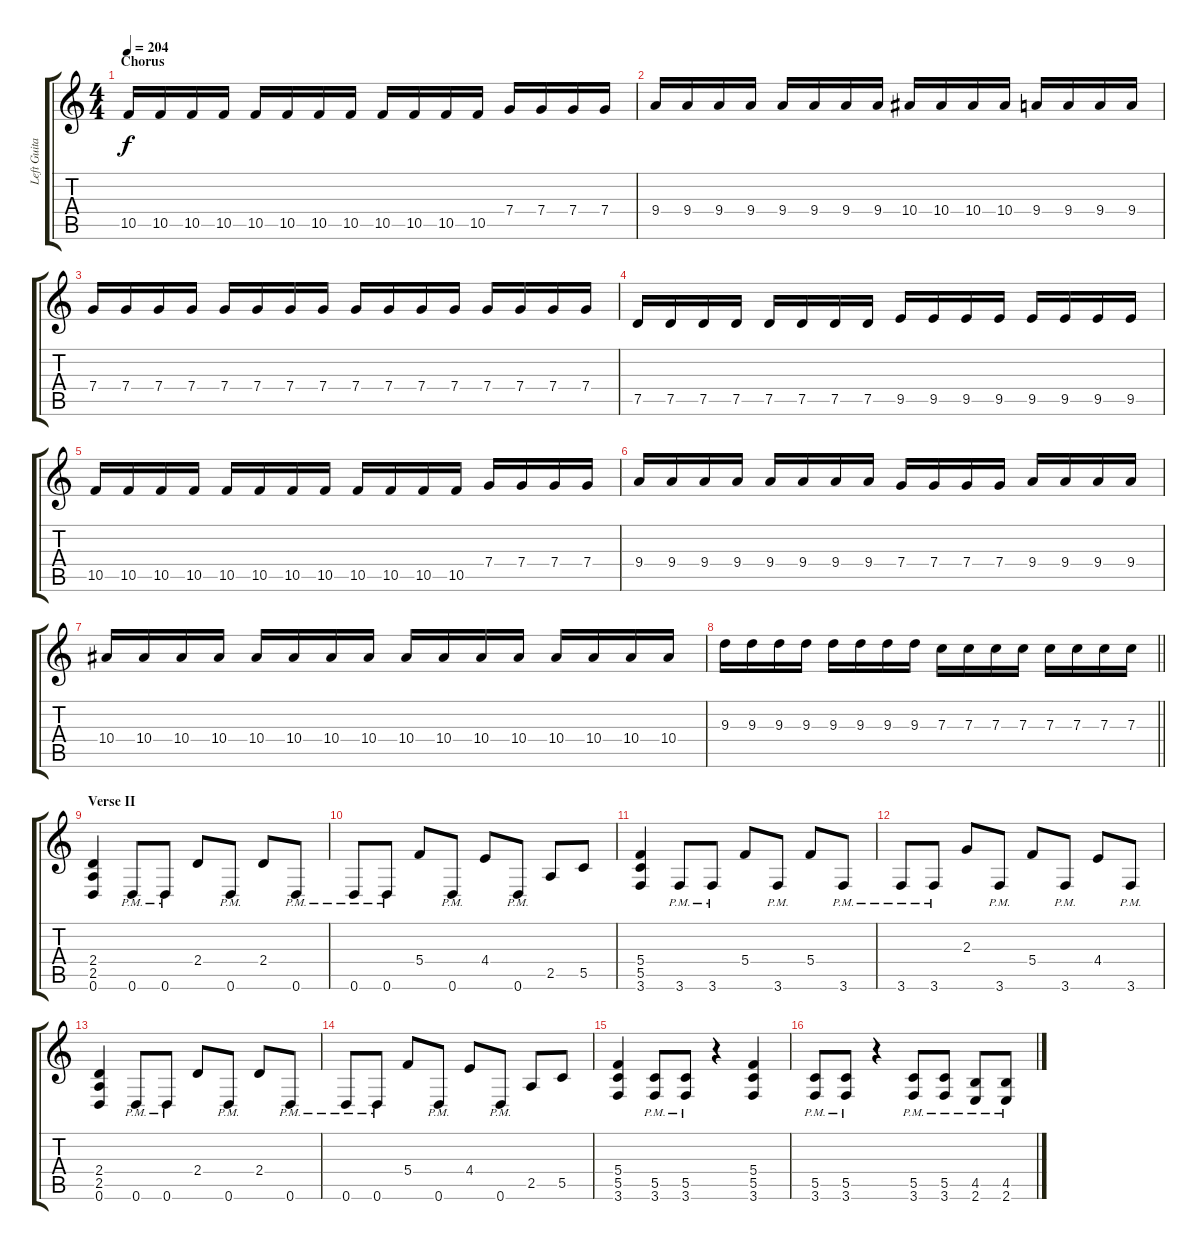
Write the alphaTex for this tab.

\track ("Left Guitar" "Left Guita") {instrument distortionguitar}
\staff {score tabs}
\tuning (D4 A3 F3 C3 G2 D2) {hide}
\ts (4 4)
\section ("" "Chorus")
\tempo 204
\clef g2
\ks c
10.5.16{dy f} 10.5.16 10.5.16 10.5.16 10.5.16 10.5.16 10.5.16 10.5.16 10.5.16 10.5.16 10.5.16 10.5.16 7.4.16 7.4.16 7.4.16 7.4.16 |
9.4.16 9.4.16 9.4.16 9.4.16 9.4.16 9.4.16 9.4.16 9.4.16 10.4.16 10.4.16 10.4.16 10.4.16 9.4.16 9.4.16 9.4.16 9.4.16 |
7.4.16 7.4.16 7.4.16 7.4.16 7.4.16 7.4.16 7.4.16 7.4.16 7.4.16 7.4.16 7.4.16 7.4.16 7.4.16 7.4.16 7.4.16 7.4.16 |
7.5.16 7.5.16 7.5.16 7.5.16 7.5.16 7.5.16 7.5.16 7.5.16 9.5.16 9.5.16 9.5.16 9.5.16 9.5.16 9.5.16 9.5.16 9.5.16 |
10.5.16 10.5.16 10.5.16 10.5.16 10.5.16 10.5.16 10.5.16 10.5.16 10.5.16 10.5.16 10.5.16 10.5.16 7.4.16 7.4.16 7.4.16 7.4.16 |
9.4.16 9.4.16 9.4.16 9.4.16 9.4.16 9.4.16 9.4.16 9.4.16 7.4.16 7.4.16 7.4.16 7.4.16 9.4.16 9.4.16 9.4.16 9.4.16 |
10.4.16 10.4.16 10.4.16 10.4.16 10.4.16 10.4.16 10.4.16 10.4.16 10.4.16 10.4.16 10.4.16 10.4.16 10.4.16 10.4.16 10.4.16 10.4.16 |
\barLineRight lightlight
9.3.16 9.3.16 9.3.16 9.3.16 9.3.16 9.3.16 9.3.16 9.3.16 7.3.16 7.3.16 7.3.16 7.3.16 7.3.16 7.3.16 7.3.16 7.3.16 |
\section ("" "Verse II")
(2.4 2.5 0.6).4 0.6{pm}.8 0.6{pm}.8 2.4.8 0.6{pm}.8 2.4.8 0.6{pm}.8 |
0.6{pm}.8 0.6{pm}.8 5.4.8 0.6{pm}.8 4.4.8 0.6{pm}.8 2.5.8 5.5.8 |
(5.4 5.5 3.6).4 3.6{pm}.8 3.6{pm}.8 5.4.8 3.6{pm}.8 5.4.8 3.6{pm}.8 |
3.6{pm}.8 3.6{pm}.8 2.3.8 3.6{pm}.8 5.4.8 3.6{pm}.8 4.4.8 3.6{pm}.8 |
(2.4 2.5 0.6).4 0.6{pm}.8 0.6{pm}.8 2.4.8 0.6{pm}.8 2.4.8 0.6{pm}.8 |
0.6{pm}.8 0.6{pm}.8 5.4.8 0.6{pm}.8 4.4.8 0.6{pm}.8 2.5.8 5.5.8 |
(5.4 5.5 3.6).4 (5.5{pm} 3.6{pm}).8 (5.5{pm} 3.6{pm}).8 r.4 (5.4 5.5 3.6).4 |
(5.5{pm} 3.6{pm}).8 (5.5{pm} 3.6{pm}).8 r.4 (5.5{pm} 3.6{pm}).8 (5.5{pm} 3.6{pm}).8 (4.5{pm} 2.6{pm}).8 (4.5{pm} 2.6{pm}).8
